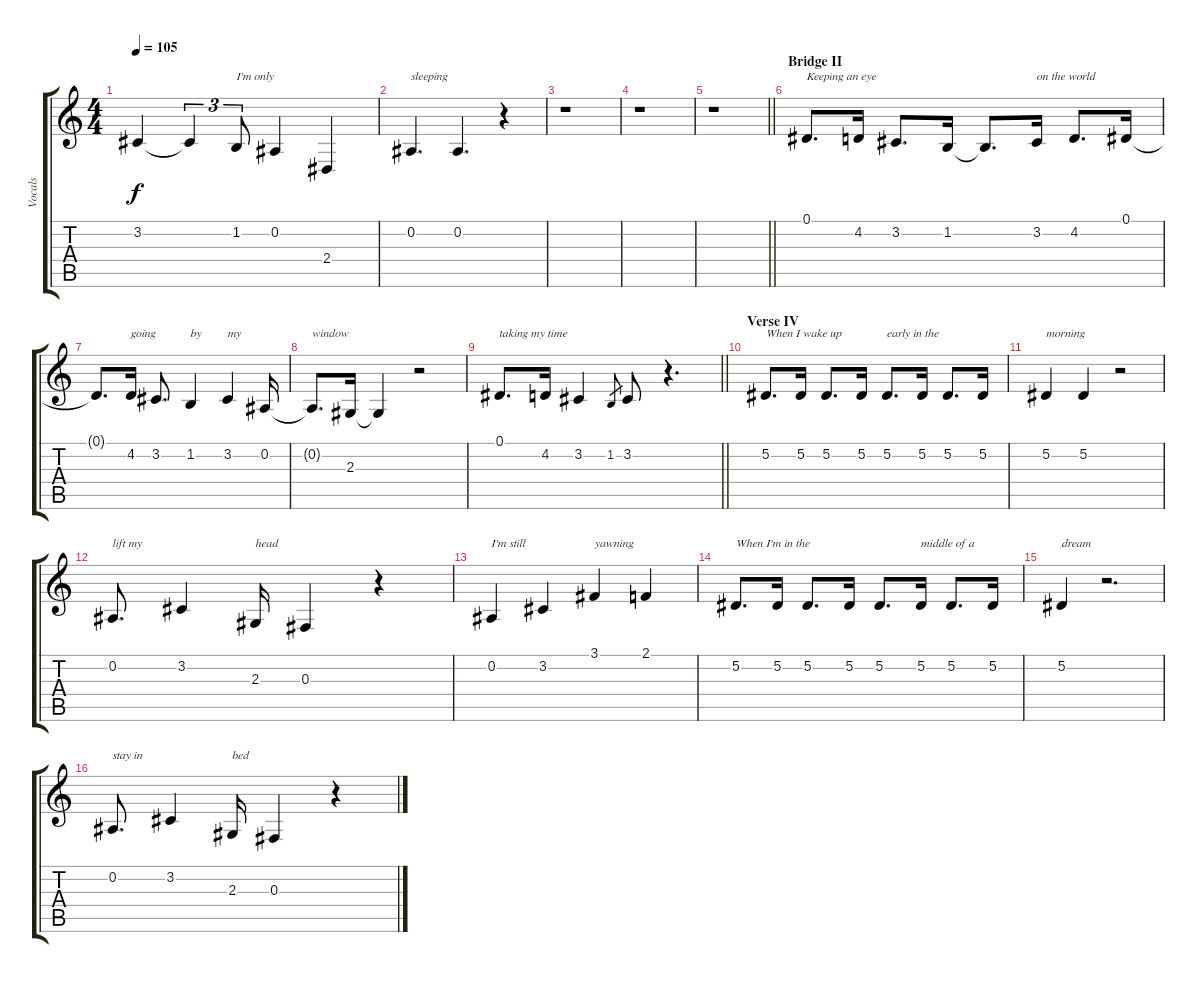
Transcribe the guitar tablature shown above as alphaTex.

\track ("Vocals" "Vocals") {instrument bassoon}
\staff {score tabs}
\tuning (Eb4 Bb3 Gb3 Db3 Ab2 Eb2) {hide}
\ts (4 4)
\tempo 105
\clef g2
\ks c
3.2{t}.4{dy f} 3.2{t}.4{tu (3 2)} 1.2.8{tu (3 2) txt "I'm only"} 0.2.4 2.4.4 |
0.2.4{d txt "sleeping"} 0.2.4{d} r.4 |
r.1 |
r.1 |
\barLineRight lightlight
r.1 |
\section ("" "Bridge II")
0.1.8{d txt "Keeping an eye"} 4.2.16 3.2.8{d} 1.2.16 1.2{t}.8{d} 3.2.16{txt "on the world"} 4.2.8{d} 0.1.16 |
0.1{t}.8{d} 4.2.16{txt "going"} 3.2.8{d} 1.2.4{txt "by"} 3.2.4{txt "my"} 0.2.16 |
0.2{t}.8{d txt "window"} 2.3.16 2.3{t}.4 r.2 |
\barLineRight lightlight
0.1.8{d txt "taking my time"} 4.2.16 3.2.4 1.2.8{gr} 3.2.8 r.4{d} |
\section ("" "Verse IV")
5.2.8{d txt "When I wake up"} 5.2.16 5.2.8{d} 5.2.16 5.2.8{d txt "early in the"} 5.2.16 5.2.8{d} 5.2.16 |
5.2.4{txt "morning"} 5.2.4 r.2 |
0.2.8{d txt "lift my"} 3.2.4 2.3.16{txt "head"} 0.3.4 r.4 |
0.2.4{txt "I'm still"} 3.2.4 3.1.4{txt "yawning"} 2.1.4 |
5.2.8{d txt "When I'm in the"} 5.2.16 5.2.8{d} 5.2.16 5.2.8{d} 5.2.16{txt "middle of a"} 5.2.8{d} 5.2.16 |
5.2.4{txt "dream"} r.2{d} |
0.2.8{d txt "stay in"} 3.2.4 2.3.16{txt "bed"} 0.3.4 r.4
